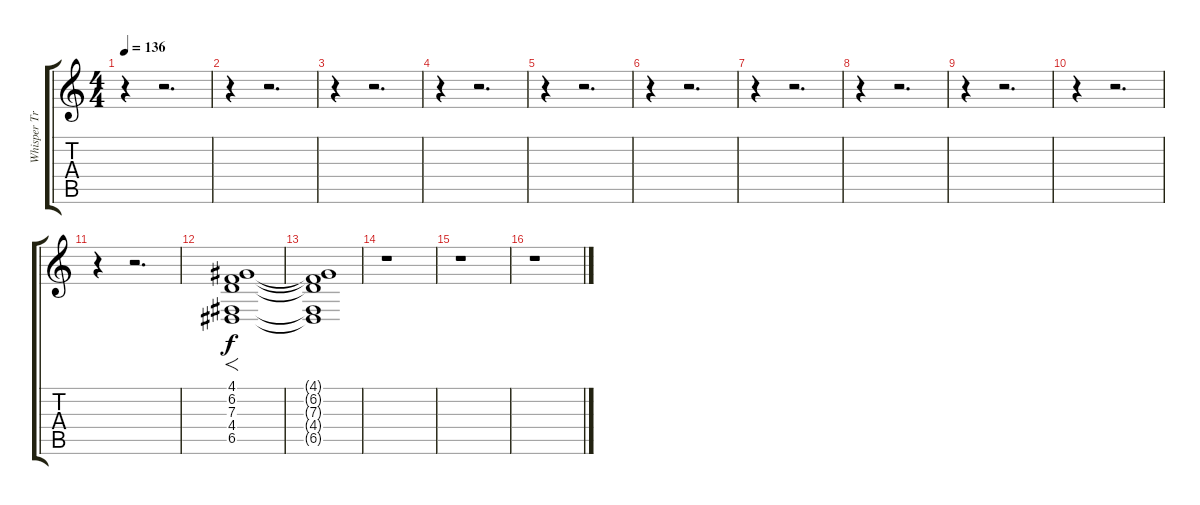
\track ("Whisper Track" "Whisper Tr") {instrument synthvoice}
\staff {score tabs}
\tuning (E4 B3 G3 D3 A2 E2) {hide}
\ts (4 4)
\tempo 136
\clef g2
\ks c
r.4{dy f} r.2{d} |
r.4 r.2{d} |
r.4 r.2{d} |
r.4 r.2{d} |
r.4 r.2{d} |
r.4 r.2{d} |
r.4 r.2{d} |
r.4 r.2{d} |
r.4 r.2{d} |
r.4 r.2{d} |
r.4 r.2{d} |
(4.1 6.2 7.3 4.4 6.5).1{f volume 6} |
(4.1{t} 6.2{t} 7.3{t} 4.4{t} 6.5{t}).1{volume 6} |
r.1 |
r.1{volume 15} |
r.1
